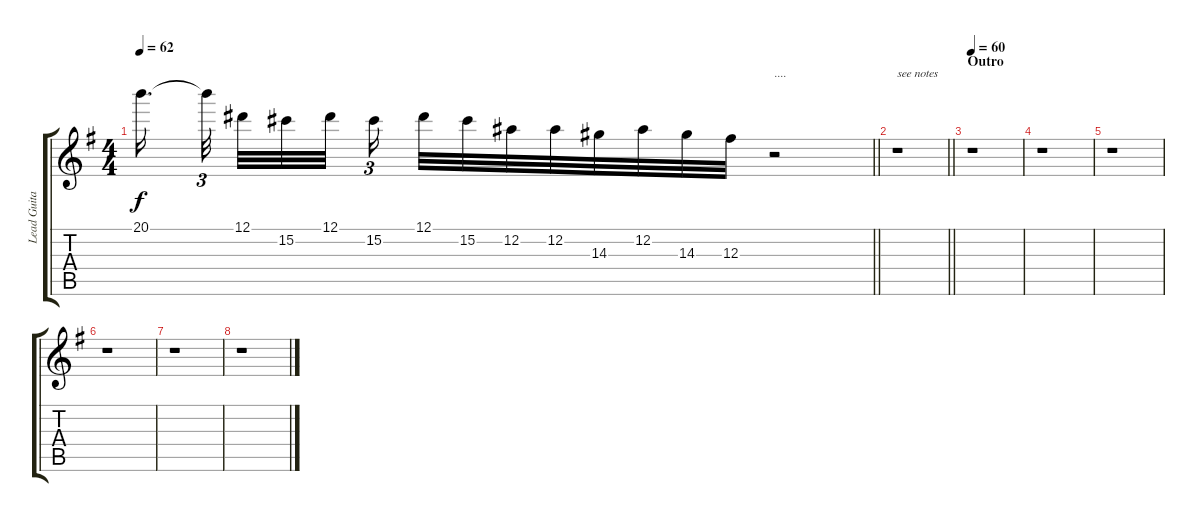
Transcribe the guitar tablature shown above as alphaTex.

\track ("Lead Guitar" "Lead Guita") {instrument distortionguitar}
\staff {score tabs}
\tuning (Eb4 Bb3 Gb3 Db3 Ab2 Eb2) {hide}
\ts (4 4)
\tempo 62
\clef g2
\barLineRight lightlight
\ks eminor
20.1{t}.16{d dy f beam splitsecondary} 20.1{t}.32{tu (3 2) beam splitsecondary} 12.1.32 15.2.32 12.1.32{beam splitsecondary} 15.2.16{tu (3 2)} 12.1.32 15.2.32 12.2.32 12.2.32 14.3.32 12.2.32 14.3.32 12.3.32 r.2{txt "...."} |
\barLineRight lightlight
r.1{txt "see notes"} |
\section ("" "Outro")
\tempo 60
r.1 |
r.1 |
r.1 |
r.1 |
r.1 |
r.1
